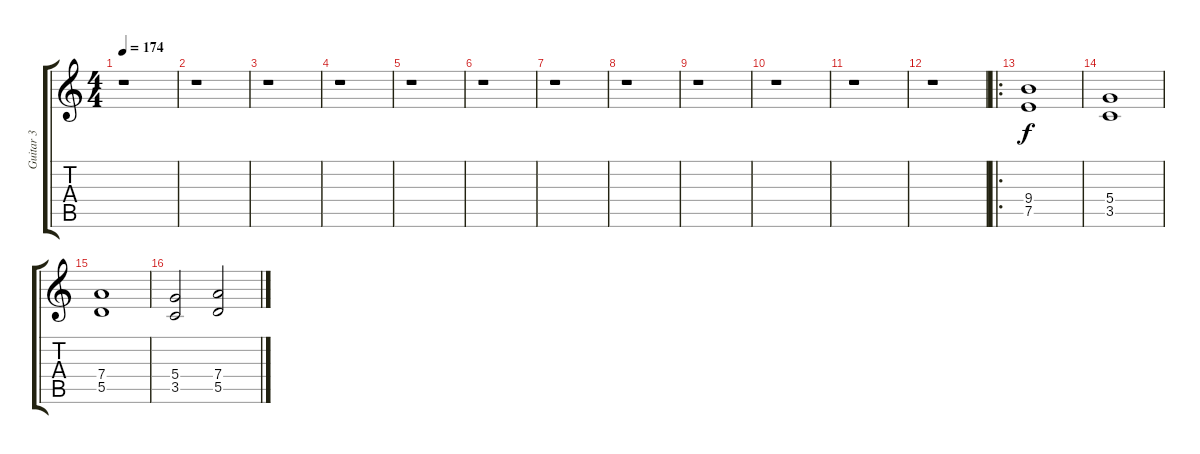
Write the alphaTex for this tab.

\track ("Guitar 3" "Guitar 3") {instrument distortionguitar}
\staff {score tabs}
\tuning (E4 B3 G3 D3 A2 E2) {hide}
\ts (4 4)
\tempo 174
\clef g2
\ks c
r.1{dy f} |
r.1 |
r.1 |
r.1 |
r.1 |
r.1 |
r.1 |
r.1 |
r.1 |
r.1 |
r.1 |
r.1 |
\ro
(9.4 7.5).1 |
(5.4 3.5).1 |
(7.4 5.5).1 |
(5.4 3.5).2 (7.4 5.5).2
